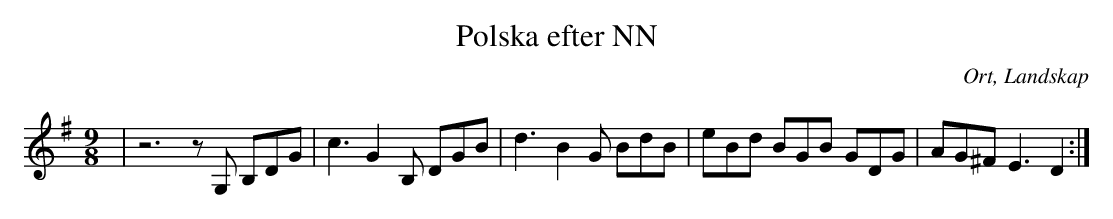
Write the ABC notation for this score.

X:1
T:Polska efter NN
O:Ort, Landskap
M:9/8
L:1/8
K:G
| z6 z G, B,DG | c3 G2 B, DGB | d3 B2 G BdB | eBd BGB GDG | AG^F E3 D2  :|
